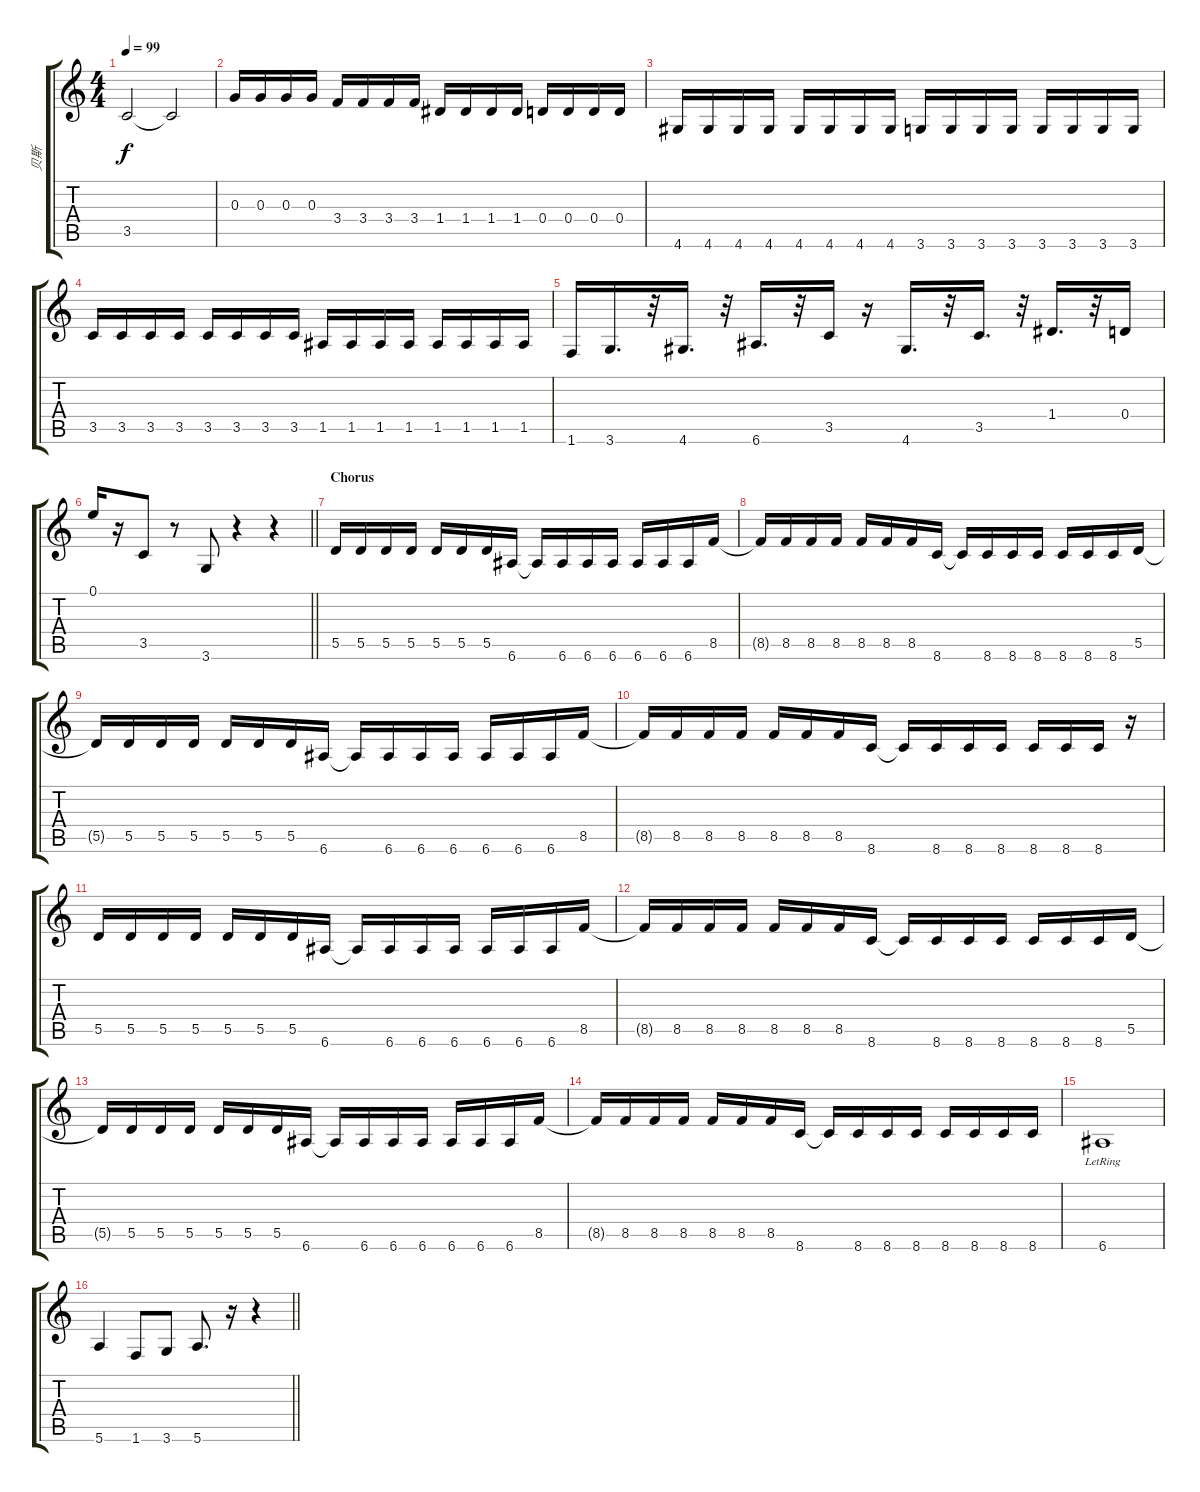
\track ("贝斯" "贝斯") {instrument electricbassfinger}
\staff {score tabs}
\tuning (E4 B3 G3 D3 A2 E2) {hide}
\ts (4 4)
\tempo 99
\clef g2
\ks c
3.5.2{dy f} 3.5{t}.2 |
0.3.16 0.3.16 0.3.16 0.3.16 3.4.16 3.4.16 3.4.16 3.4.16 1.4.16 1.4.16 1.4.16 1.4.16 0.4.16 0.4.16 0.4.16 0.4.16 |
4.6.16 4.6.16 4.6.16 4.6.16 4.6.16 4.6.16 4.6.16 4.6.16 3.6.16 3.6.16 3.6.16 3.6.16 3.6.16 3.6.16 3.6.16 3.6.16 |
3.5.16 3.5.16 3.5.16 3.5.16 3.5.16 3.5.16 3.5.16 3.5.16 1.5.16 1.5.16 1.5.16 1.5.16 1.5.16 1.5.16 1.5.16 1.5.16 |
1.6.16 3.6.16{d} r.32 4.6.16{d} r.32 6.6.16{d} r.32 3.5.16 r.16 4.6.16{d} r.32 3.5.16{d} r.32 1.4.16{d} r.32 0.4.16 |
\barLineRight lightlight
0.1.16 r.16 3.5.8 r.8 3.6.8 r.4 r.4 |
\section ("" "Chorus")
5.5.16 5.5.16 5.5.16 5.5.16 5.5.16 5.5.16 5.5.16 6.6.16 6.6{t}.16 6.6.16 6.6.16 6.6.16 6.6.16 6.6.16 6.6.16 8.5.16 |
8.5{t}.16 8.5.16 8.5.16 8.5.16 8.5.16 8.5.16 8.5.16 8.6.16 8.6{t}.16 8.6.16 8.6.16 8.6.16 8.6.16 8.6.16 8.6.16 5.5.16 |
5.5{t}.16 5.5.16 5.5.16 5.5.16 5.5.16 5.5.16 5.5.16 6.6.16 6.6{t}.16 6.6.16 6.6.16 6.6.16 6.6.16 6.6.16 6.6.16 8.5.16 |
8.5{t}.16 8.5.16 8.5.16 8.5.16 8.5.16 8.5.16 8.5.16 8.6.16 8.6{t}.16 8.6.16 8.6.16 8.6.16 8.6.16 8.6.16 8.6.16 r.16 |
5.5.16 5.5.16 5.5.16 5.5.16 5.5.16 5.5.16 5.5.16 6.6.16 6.6{t}.16 6.6.16 6.6.16 6.6.16 6.6.16 6.6.16 6.6.16 8.5.16 |
8.5{t}.16 8.5.16 8.5.16 8.5.16 8.5.16 8.5.16 8.5.16 8.6.16 8.6{t}.16 8.6.16 8.6.16 8.6.16 8.6.16 8.6.16 8.6.16 5.5.16 |
5.5{t}.16 5.5.16 5.5.16 5.5.16 5.5.16 5.5.16 5.5.16 6.6.16 6.6{t}.16 6.6.16 6.6.16 6.6.16 6.6.16 6.6.16 6.6.16 8.5.16 |
8.5{t}.16 8.5.16 8.5.16 8.5.16 8.5.16 8.5.16 8.5.16 8.6.16 8.6{t}.16 8.6.16 8.6.16 8.6.16 8.6.16 8.6.16 8.6.16 8.6.16 |
6.6{lr}.1 |
\barLineRight lightlight
5.6.4 1.6.8 3.6.8 5.6.8{d} r.16 r.4
